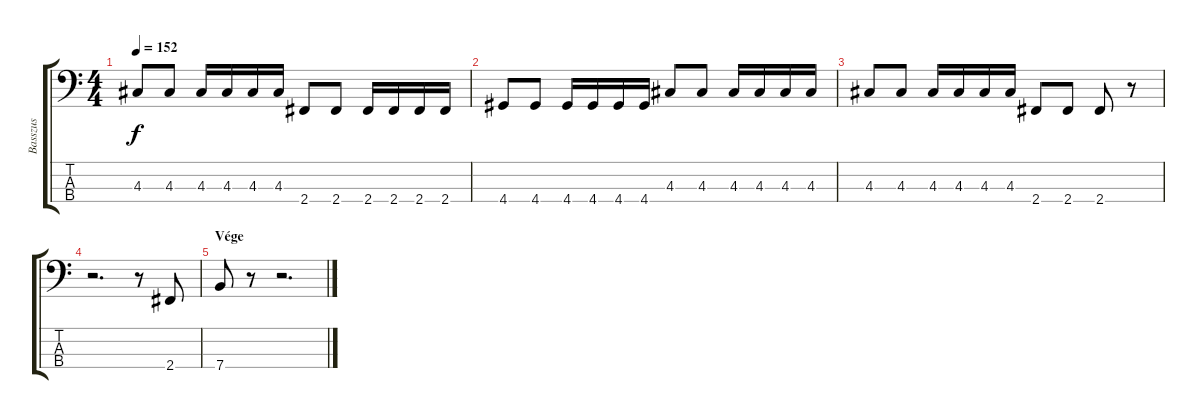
\track ("Basszus" "Basszus") {instrument electricbasspick}
\staff {score tabs}
\tuning (G2 D2 A1 E1) {hide}
\ts (4 4)
\tempo 152
\clef f4
\ks c
4.3.8{dy f} 4.3.8 4.3.16 4.3.16 4.3.16 4.3.16 2.4.8 2.4.8 2.4.16 2.4.16 2.4.16 2.4.16 |
4.4.8 4.4.8 4.4.16 4.4.16 4.4.16 4.4.16 4.3.8 4.3.8 4.3.16 4.3.16 4.3.16 4.3.16 |
4.3.8 4.3.8 4.3.16 4.3.16 4.3.16 4.3.16 2.4.8 2.4.8 2.4.8 r.8 |
r.2{d} r.8 2.4.8 |
\section ("" "Vége")
7.4.8 r.8 r.2{d}
